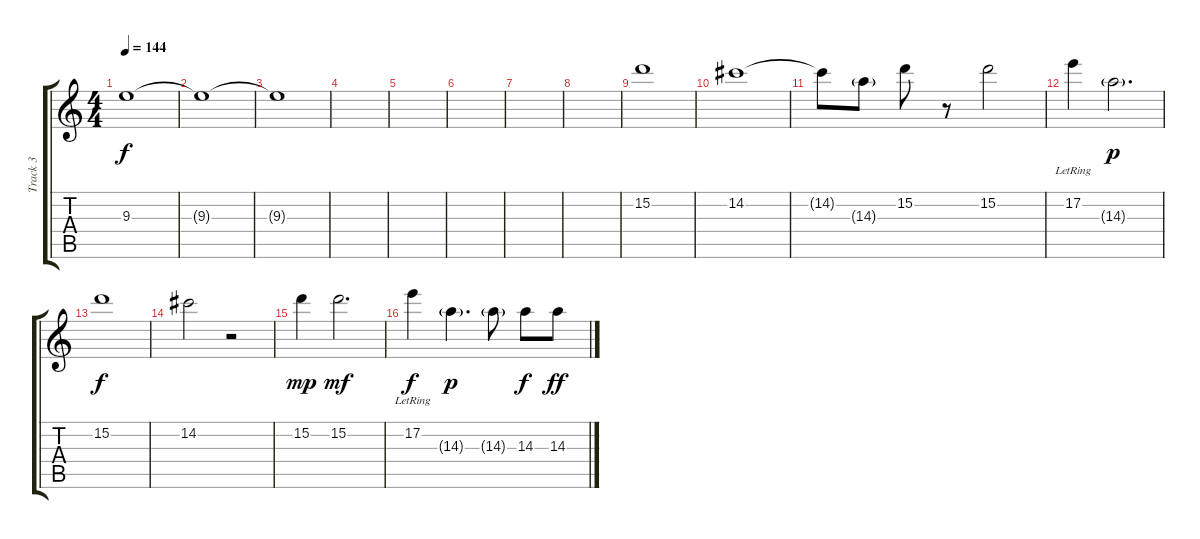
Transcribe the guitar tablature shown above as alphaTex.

\track ("Track 3" "Track 3") {instrument overdrivenguitar}
\staff {score tabs}
\tuning (E4 B3 G3 D3 A2 D2) {hide}
\ts (4 4)
\tempo 144
\clef g2
\ks c
9.3{t}.1{dy f} |
9.3{t}.1 |
9.3{t}.1 |
|
|
|
|
|
15.2.1{volume 10} |
14.2.1 |
14.2{t}.8 14.3{g}.8 15.2.8 r.8 15.2.2 |
17.2{lr}.4 14.3{g}.2{d dy p} |
15.2.1{dy f} |
14.2.2 r.2 |
15.2.4{dy mp} 15.2.2{d dy mf} |
17.2{lr}.4{dy f} 14.3{g}.4{d dy p} 14.3{g}.8 14.3.8{dy f} 14.3.8{dy ff}
